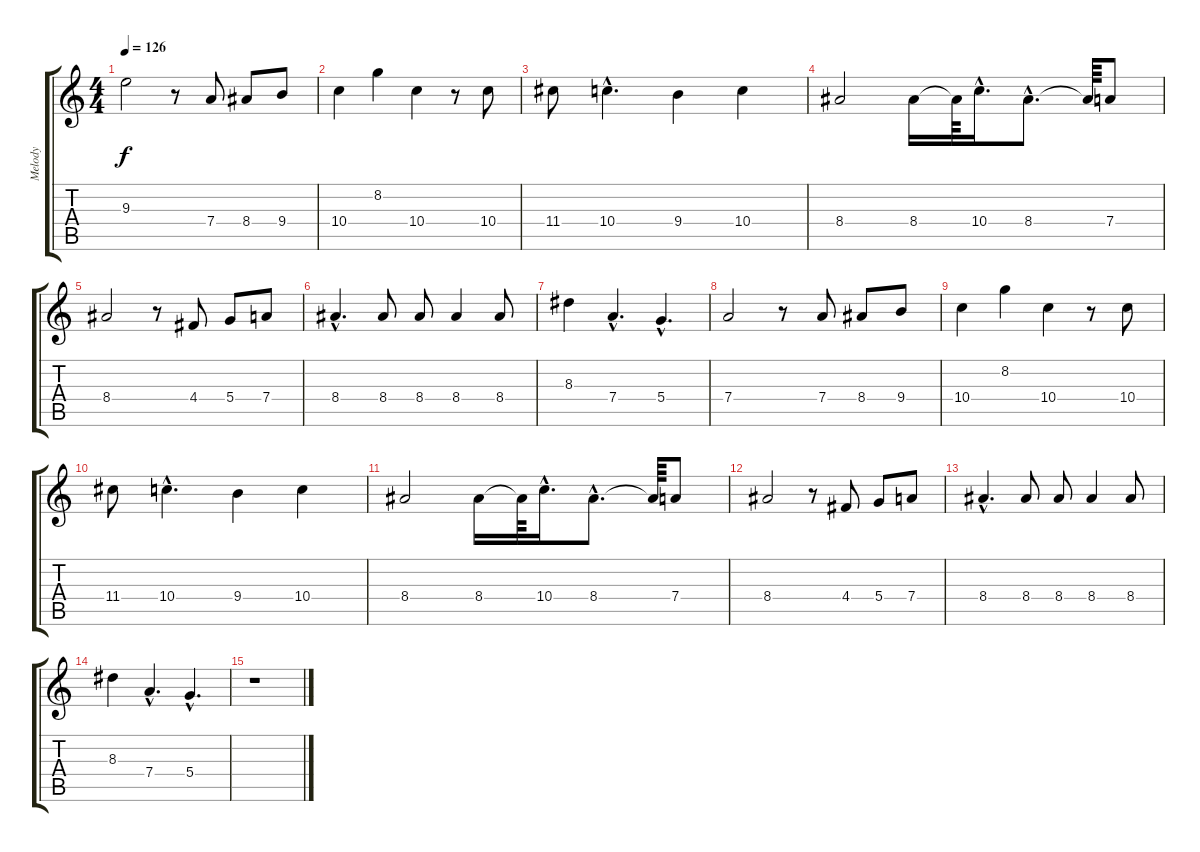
\track ("Melody" "Melody") {instrument overdrivenguitar}
\staff {score tabs}
\tuning (E4 B3 G3 D3 A2 E2) {hide}
\ts (4 4)
\tempo 126
\clef g2
\ks c
9.3{t}.2{dy f} r.8 7.4.8 8.4.8 9.4.8 |
10.4.4 8.2.4 10.4.4 r.8 10.4.8 |
11.4.8 10.4{hac}.4{d} 9.4.4 10.4.4 |
8.4.2 8.4.16 8.4{t}.64 10.4{hac}.16{d} 8.4{hac}.8{d} 8.4{t}.64 7.4.8 |
8.4.2 r.8 4.4.8 5.4.8 7.4.8 |
8.4{hac}.4{d} 8.4.8 8.4.8 8.4.4 8.4.8 |
8.3.4 7.4{hac}.4{d} 5.4{hac}.4{d} |
7.4.2 r.8 7.4.8 8.4.8 9.4.8 |
10.4.4 8.2.4 10.4.4 r.8 10.4.8 |
11.4.8 10.4{hac}.4{d} 9.4.4 10.4.4 |
8.4.2 8.4.16 8.4{t}.64 10.4{hac}.16{d} 8.4{hac}.8{d} 8.4{t}.64 7.4.8 |
8.4.2 r.8 4.4.8 5.4.8 7.4.8 |
8.4{hac}.4{d} 8.4.8 8.4.8 8.4.4 8.4.8 |
8.3.4 7.4{hac}.4{d} 5.4{hac}.4{d} |
r.1
